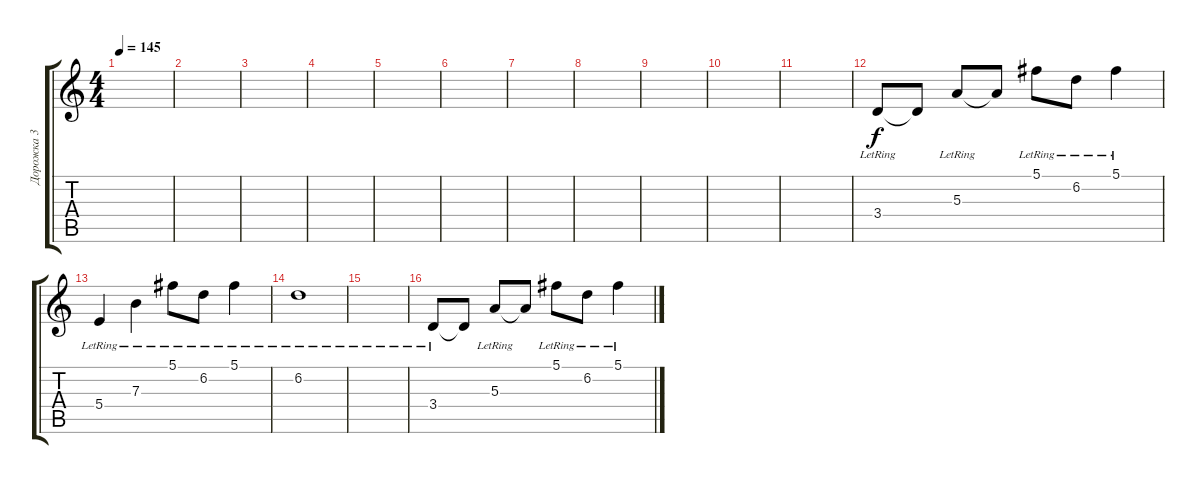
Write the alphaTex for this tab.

\track ("Дорожка 3" "Дорожка 3") {instrument distortionguitar}
\staff {score tabs}
\tuning (Db4 Ab3 E3 B2 Gb2 B1) {hide}
\ts (4 4)
\tempo 145
\clef g2
\ks c
|
|
|
|
|
|
|
|
|
|
|
3.4{lr}.8{instrument electricguitarjazz} 3.4{t}.8 5.3{lr}.8 5.3{t}.8 5.1{lr}.8 6.2{lr}.8 5.1{lr}.4 |
5.4{lr}.4 7.3{lr}.4 5.1{lr}.8 6.2{lr}.8 5.1{lr}.4 |
6.2{lr}.1 |
|
3.4{lr}.8{instrument electricguitarjazz} 3.4{t}.8 5.3{lr}.8 5.3{t}.8 5.1{lr}.8 6.2{lr}.8 5.1{lr}.4
